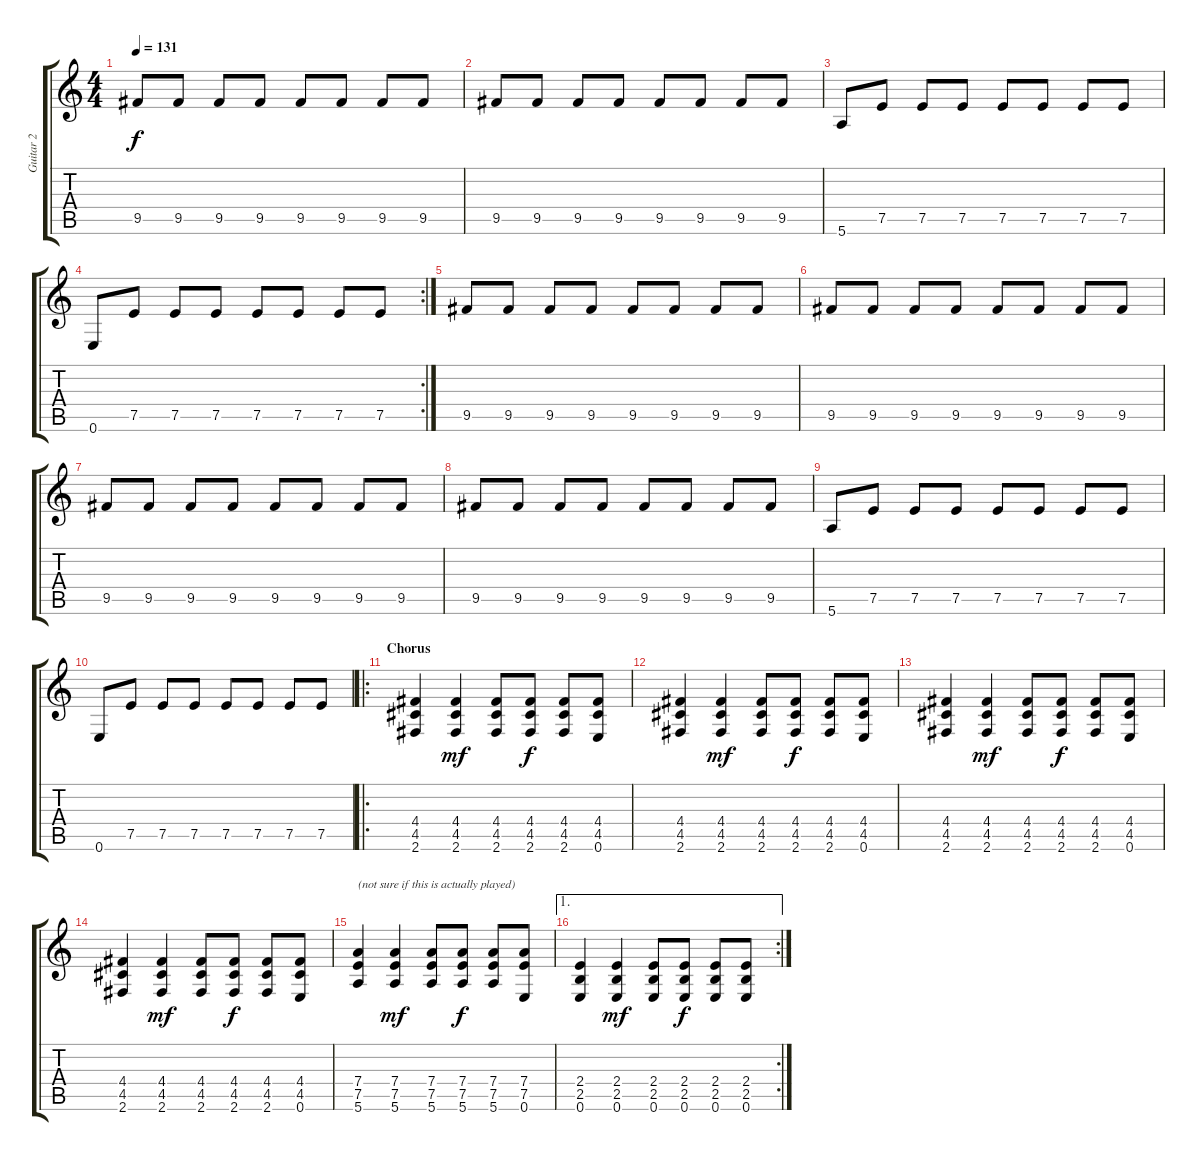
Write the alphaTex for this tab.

\track ("Guitar 2" "Guitar 2") {instrument electricguitarmuted}
\staff {score tabs}
\tuning (E4 B3 G3 D3 A2 E2) {hide}
\ts (4 4)
\tempo 131
\clef g2
\ks c
9.5.8{dy f} 9.5.8 9.5.8 9.5.8 9.5.8 9.5.8 9.5.8 9.5.8 |
9.5.8 9.5.8 9.5.8 9.5.8 9.5.8 9.5.8 9.5.8 9.5.8 |
5.6.8 7.5.8 7.5.8 7.5.8 7.5.8 7.5.8 7.5.8 7.5.8 |
\rc 2
0.6.8 7.5.8 7.5.8 7.5.8 7.5.8 7.5.8 7.5.8 7.5.8 |
9.5.8 9.5.8 9.5.8 9.5.8 9.5.8 9.5.8 9.5.8 9.5.8 |
9.5.8 9.5.8 9.5.8 9.5.8 9.5.8 9.5.8 9.5.8 9.5.8 |
9.5.8 9.5.8 9.5.8 9.5.8 9.5.8 9.5.8 9.5.8 9.5.8 |
9.5.8 9.5.8 9.5.8 9.5.8 9.5.8 9.5.8 9.5.8 9.5.8 |
5.6.8 7.5.8 7.5.8 7.5.8 7.5.8 7.5.8 7.5.8 7.5.8 |
0.6.8 7.5.8 7.5.8 7.5.8 7.5.8 7.5.8 7.5.8 7.5.8 |
\ro
\section ("" "Chorus")
(4.4 4.5 2.6).4{instrument distortionguitar} (4.4 4.5 2.6).4{dy mf} (4.4 4.5 2.6).8 (4.4 4.5 2.6).8{dy f} (4.4 4.5 2.6).8 (4.4 4.5 0.6).8 |
(4.4 4.5 2.6).4{instrument distortionguitar} (4.4 4.5 2.6).4{dy mf} (4.4 4.5 2.6).8 (4.4 4.5 2.6).8{dy f} (4.4 4.5 2.6).8 (4.4 4.5 0.6).8 |
(4.4 4.5 2.6).4{instrument distortionguitar} (4.4 4.5 2.6).4{dy mf} (4.4 4.5 2.6).8 (4.4 4.5 2.6).8{dy f} (4.4 4.5 2.6).8 (4.4 4.5 0.6).8 |
(4.4 4.5 2.6).4{instrument distortionguitar} (4.4 4.5 2.6).4{dy mf} (4.4 4.5 2.6).8 (4.4 4.5 2.6).8{dy f} (4.4 4.5 2.6).8 (4.4 4.5 0.6).8 |
(7.4 7.5 5.6).4{txt "(not sure if this is actually played)" instrument distortionguitar} (7.4 7.5 5.6).4{dy mf} (7.4 7.5 5.6).8 (7.4 7.5 5.6).8{dy f} (7.4 7.5 5.6).8 (7.4 7.5 0.6).8 |
\ae 1
\rc 2
(2.4 2.5 0.6).4{instrument distortionguitar} (2.4 2.5 0.6).4{dy mf} (2.4 2.5 0.6).8 (2.4 2.5 0.6).8{dy f} (2.4 2.5 0.6).8 (2.4 2.5 0.6).8
